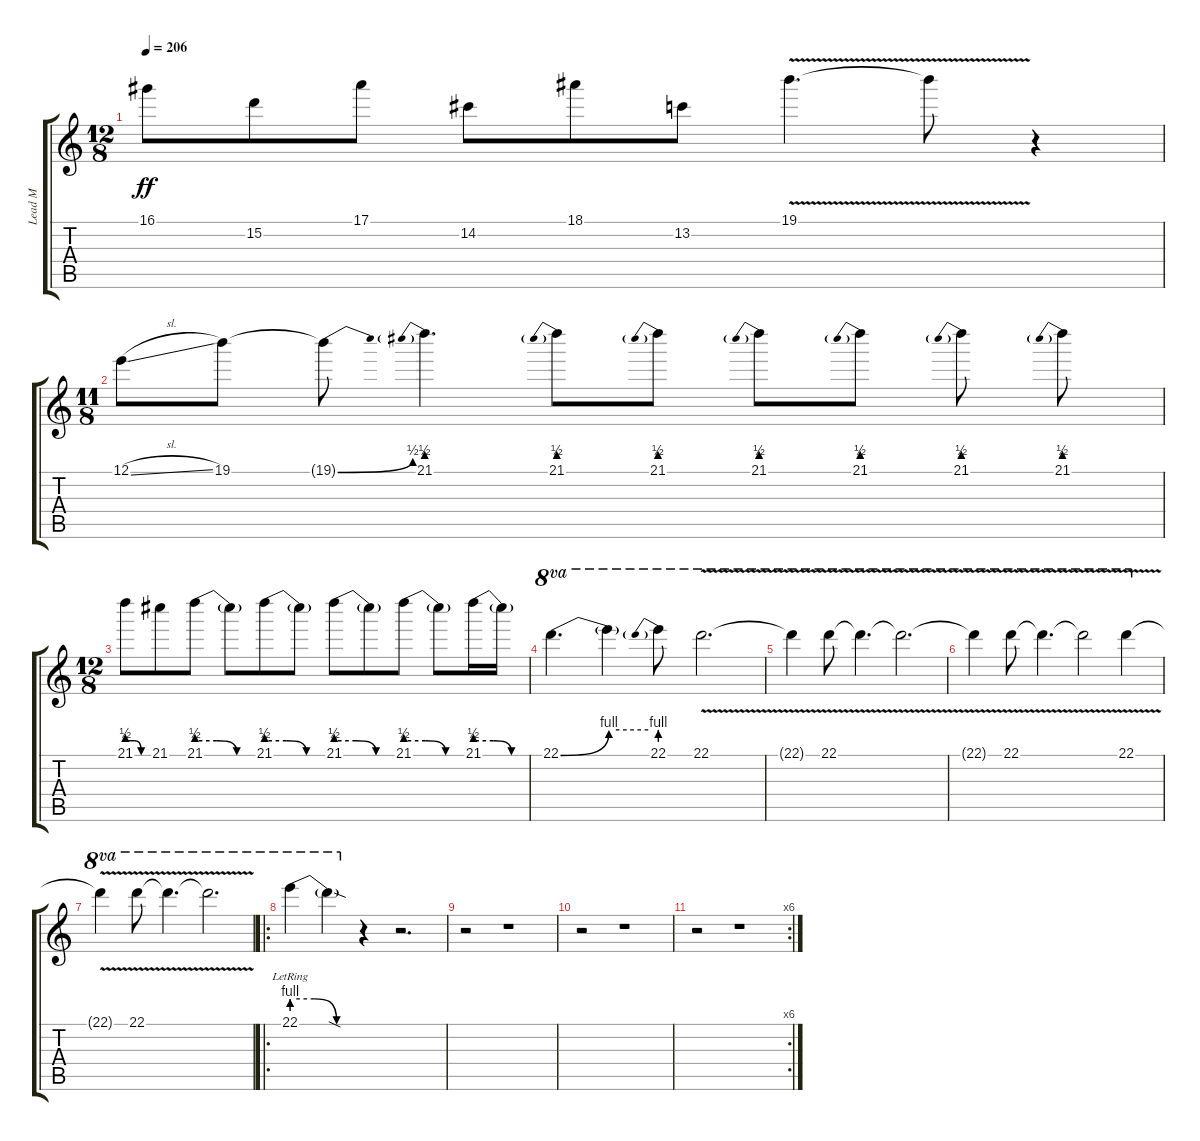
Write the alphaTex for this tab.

\track ("Lead M" "Lead M") {instrument distortionguitar}
\staff {score tabs}
\tuning (E4 B3 G3 D3 A2 E2) {hide}
\ts (12 8)
\tempo 206
\clef g2
\ks c
16.1.8{dy ff} 15.2.8 17.1.8 14.2.8 18.1.8 13.2.8 19.1{v}.4{d} 19.1{v t}.8 r.4 |
\ts (11 8)
12.1{sl}.8 19.1.8 19.1{be (bend 0 0 60 2) t}.8 21.1{be (prebend 0 2 60 2)}.4{d} 21.1{be (prebend 0 2 60 2)}.8 21.1{be (prebend 0 2 60 2)}.8 21.1{be (prebend 0 2 60 2)}.8 21.1{be (prebend 0 2 60 2)}.8 21.1{be (prebend 0 2 60 2)}.8 21.1{be (prebend 0 2 60 2)}.8 |
\ts (12 8)
21.1{be (custom 0 2 20 2 40 0 60 0)}.8 21.1.8 21.1{be (custom 0 2 20 2 40 0 60 0)}.8 21.1{t}.8 21.1{be (custom 0 2 20 2 40 0 60 0)}.8 21.1{t}.8 21.1{be (custom 0 2 20 2 40 0 60 0)}.8 21.1{t}.8 21.1{be (custom 0 2 20 2 40 0 60 0)}.8 21.1{t}.8 21.1{be (custom 0 2 20 2 40 0 60 0)}.16 21.1{t}.16 |
22.1{be (bend 0 0 60 4)}.4{d ot 8va} 22.1{be (hold 0 4 60 4) t}.4{ot 8va} 22.1{be (prebend 0 4 60 4)}.8{ot 8va} 22.1{v}.2{d ot 8va} |
22.1{v t}.4{ot 8va} 22.1{v}.8{ot 8va} 22.1{v t}.4{d ot 8va} 22.1{v t}.2{d ot 8va} |
22.1{v t}.4{ot 8va} 22.1{v}.8{ot 8va} 22.1{v t}.4{d ot 8va} 22.1{v t}.2{ot 8va} 22.1{v}.4{ot 8va} |
22.1{v t}.4{ot 8va} 22.1{v}.8{ot 8va} 22.1{v t}.4{d ot 8va} 22.1{v t}.2{d ot 8va} |
\ro
22.1{be (custom 0 4 20 4 40 0 60 0) lr}.4{ot 8va} 22.1{sod t}.4{ot 8va} r.4 r.2{d} |
r.2 r.1 |
r.2 r.1 |
\rc 6
r.2 r.1
